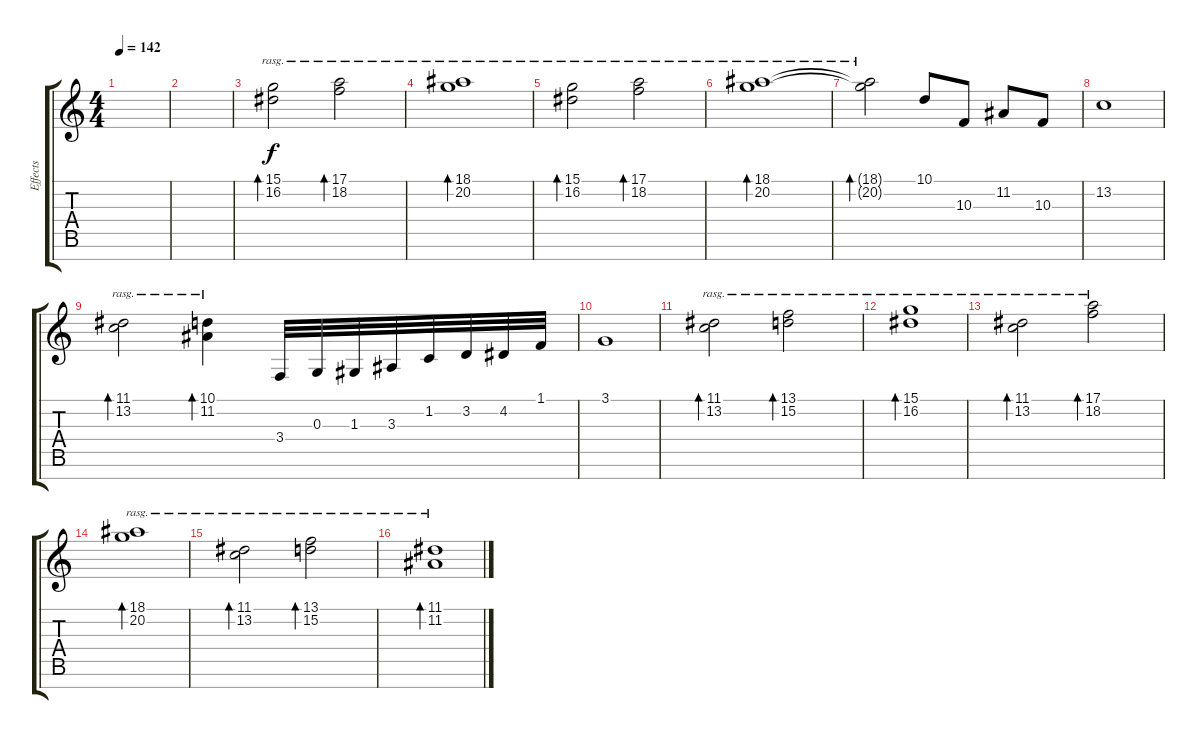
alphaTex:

\track ("Effects" "Effects") {instrument timpani}
\staff {score tabs}
\tuning (E4 B3 G3 D3 A2 E2 B1) {hide}
\ts (4 4)
\tempo 142
\clef g2
\ks c
|
|
(15.1 16.2).2{bd 240 rasg ii} (17.1 18.2).2{bd 240 rasg ii} |
(18.1 20.2).1{bd 240 rasg ii} |
(15.1 16.2).2{bd 240 rasg ii} (17.1 18.2).2{bd 240 rasg ii} |
(18.1 20.2).1{bd 240 rasg ii} |
(18.1{t} 20.2{t}).2{bd 240 rasg ii} 10.1.8 10.3.8 11.2.8 10.3.8 |
13.2.1 |
(11.1 13.2).2{bd 240 rasg ii} (10.1 11.2).4{bd 240 rasg ii} 3.4.32 0.3.32 1.3.32 3.3.32 1.2.32 3.2.32 4.2.32 1.1.32 |
3.1.1 |
(11.1 13.2).2{bd 240 rasg ii} (13.1 15.2).2{bd 240 rasg ii} |
(15.1 16.2).1{bd 240 rasg ii} |
(11.1 13.2).2{bd 240 rasg ii} (17.1 18.2).2{bd 240 rasg ii} |
(18.1 20.2).1{bd 240 rasg ii} |
(11.1 13.2).2{bd 240 rasg ii} (13.1 15.2).2{bd 240 rasg ii} |
(11.1 11.2).1{bd 240 rasg ii}
